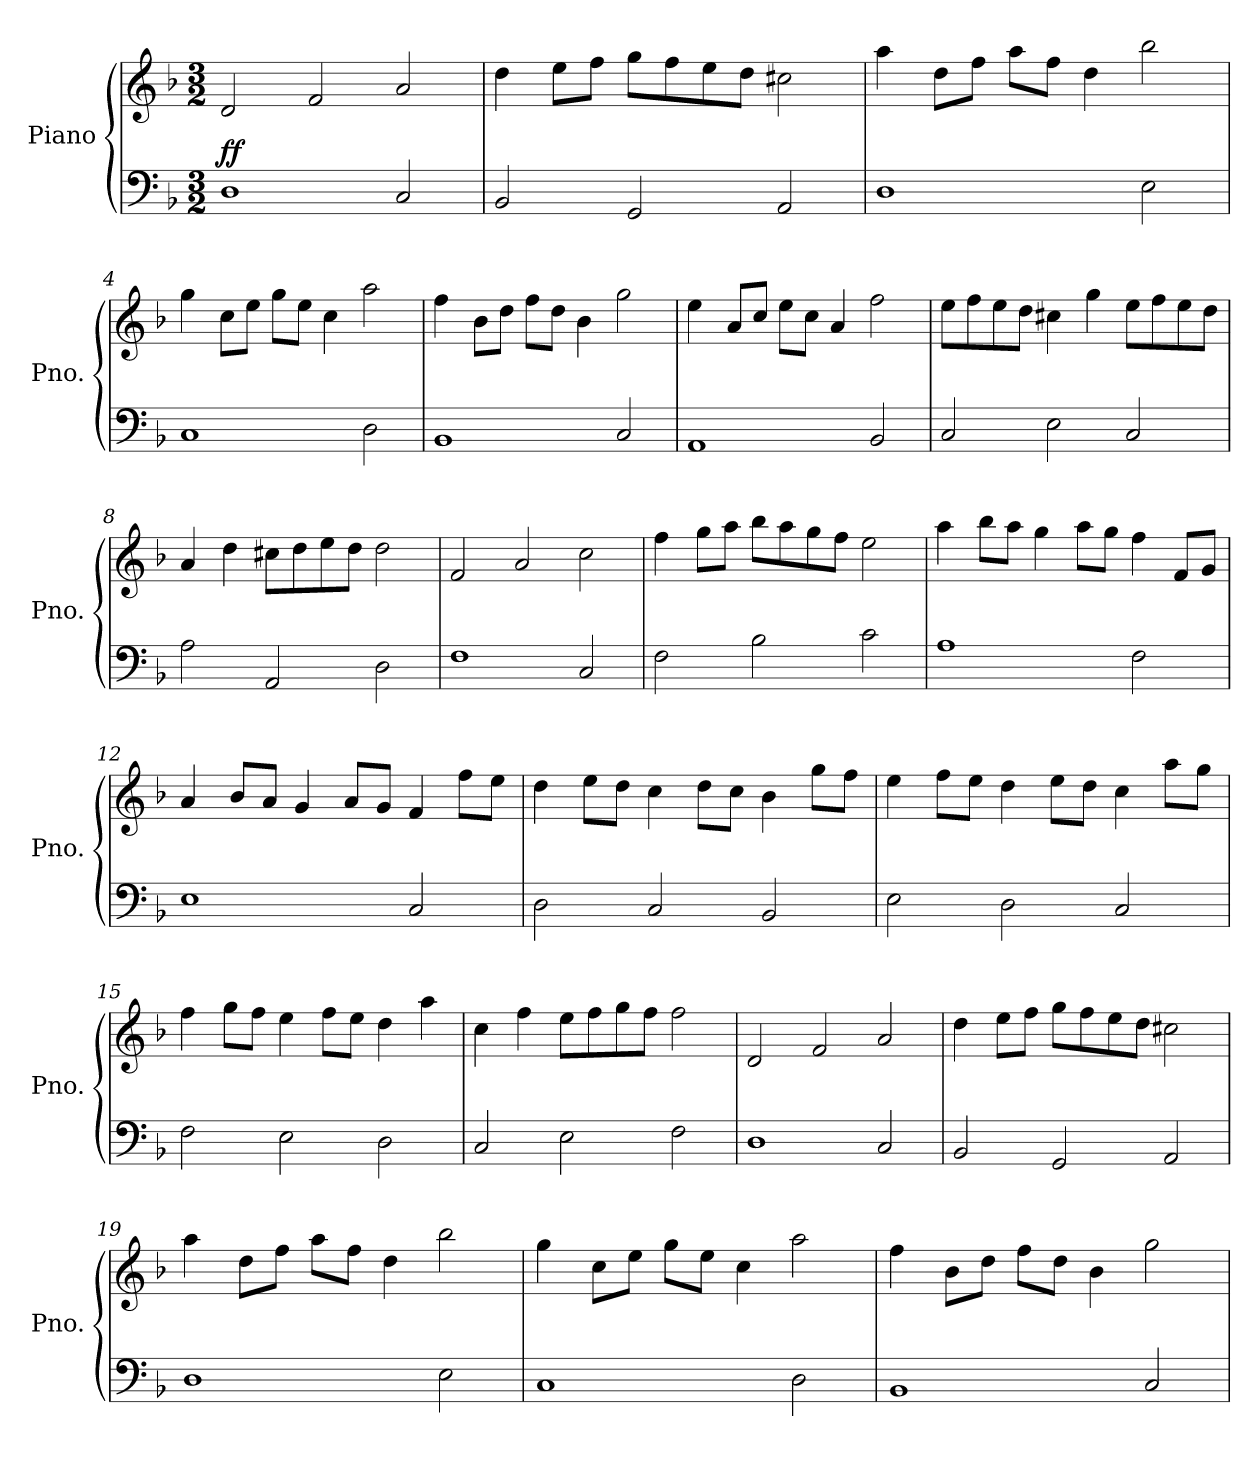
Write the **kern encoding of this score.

**kern	**kern	**dynam
*part1	*part1	*part1
*staff2	*staff1	*staff1/2
*I"Piano	*	*
*I'Pno.	*	*
*clefF4	*clefG2	*
*k[b-]	*k[b-]	*
*F:	*F:	*
*M3/2	*M3/2	*
*MM180	*MM180	*
=1	=1	=1
!	!	!LO:DY:a=2
1D	2d/	ff
.	2f/	.
2C/	2a/	.
=2	=2	=2
2BB-/	4dd\	.
.	8ee\L	.
.	8ff\J	.
2GG/	8gg\L	.
.	8ff\	.
.	8ee\	.
.	8dd\J	.
2AA/	2cc#X\	.
=3	=3	=3
1D	4aa\	.
.	8dd\L	.
.	8ff\J	.
.	8aa\L	.
.	8ff\J	.
.	4dd\	.
2E\	2bb-\	.
=4	=4	=4
1C	4gg\	.
.	8cc\L	.
.	8ee\J	.
.	8gg\L	.
.	8ee\J	.
.	4cc\	.
2D\	2aa\	.
=5	=5	=5
1BB-	4ff\	.
.	8b-\L	.
.	8dd\J	.
.	8ff\L	.
.	8dd\J	.
.	4b-\	.
2C/	2gg\	.
=6	=6	=6
1AA	4ee\	.
.	8a/L	.
.	8cc/J	.
.	8ee\L	.
.	8cc\J	.
.	4a/	.
2BB-/	2ff\	.
=7	=7	=7
2C/	8ee\L	.
.	8ff\	.
.	8ee\	.
.	8dd\J	.
2E\	4cc#X\	.
.	4gg\	.
2C/	8ee\L	.
.	8ff\	.
.	8ee\	.
.	8dd\J	.
=8	=8	=8
2A\	4a/	.
.	4dd\	.
2AA/	8cc#X\L	.
.	8dd\	.
.	8ee\	.
.	8dd\J	.
2D\	2dd\	.
=9	=9	=9
1F	2f/	.
.	2a/	.
2C/	2cc\	.
=10	=10	=10
2F\	4ff\	.
.	8gg\L	.
.	8aa\J	.
2B-\	8bb-\L	.
.	8aa\	.
.	8gg\	.
.	8ff\J	.
2c\	2ee\	.
=11	=11	=11
1A	4aa\	.
.	8bb-\L	.
.	8aa\J	.
.	4gg\	.
.	8aa\L	.
.	8gg\J	.
2F\	4ff\	.
.	8f/L	.
.	8g/J	.
=12	=12	=12
1E	4a/	.
.	8b-/L	.
.	8a/J	.
.	4g/	.
.	8a/L	.
.	8g/J	.
2C/	4f/	.
.	8ff\L	.
.	8ee\J	.
=13	=13	=13
2D\	4dd\	.
.	8ee\L	.
.	8dd\J	.
2C/	4cc\	.
.	8dd\L	.
.	8cc\J	.
2BB-/	4b-\	.
.	8gg\L	.
.	8ff\J	.
=14	=14	=14
2E\	4ee\	.
.	8ff\L	.
.	8ee\J	.
2D\	4dd\	.
.	8ee\L	.
.	8dd\J	.
2C/	4cc\	.
.	8aa\L	.
.	8gg\J	.
=15	=15	=15
2F\	4ff\	.
.	8gg\L	.
.	8ff\J	.
2E\	4ee\	.
.	8ff\L	.
.	8ee\J	.
2D\	4dd\	.
.	4aa\	.
=16	=16	=16
2C/	4cc\	.
.	4ff\	.
2E\	8ee\L	.
.	8ff\	.
.	8gg\	.
.	8ff\J	.
2F\	2ff\	.
=17	=17	=17
1D	2d/	.
.	2f/	.
2C/	2a/	.
=18	=18	=18
2BB-/	4dd\	.
.	8ee\L	.
.	8ff\J	.
2GG/	8gg\L	.
.	8ff\	.
.	8ee\	.
.	8dd\J	.
2AA/	2cc#X\	.
=19	=19	=19
1D	4aa\	.
.	8dd\L	.
.	8ff\J	.
.	8aa\L	.
.	8ff\J	.
.	4dd\	.
2E\	2bb-\	.
=20	=20	=20
1C	4gg\	.
.	8cc\L	.
.	8ee\J	.
.	8gg\L	.
.	8ee\J	.
.	4cc\	.
2D\	2aa\	.
=21	=21	=21
1BB-	4ff\	.
.	8b-\L	.
.	8dd\J	.
.	8ff\L	.
.	8dd\J	.
.	4b-\	.
2C/	2gg\	.
=	=	=
*-	*-	*-
